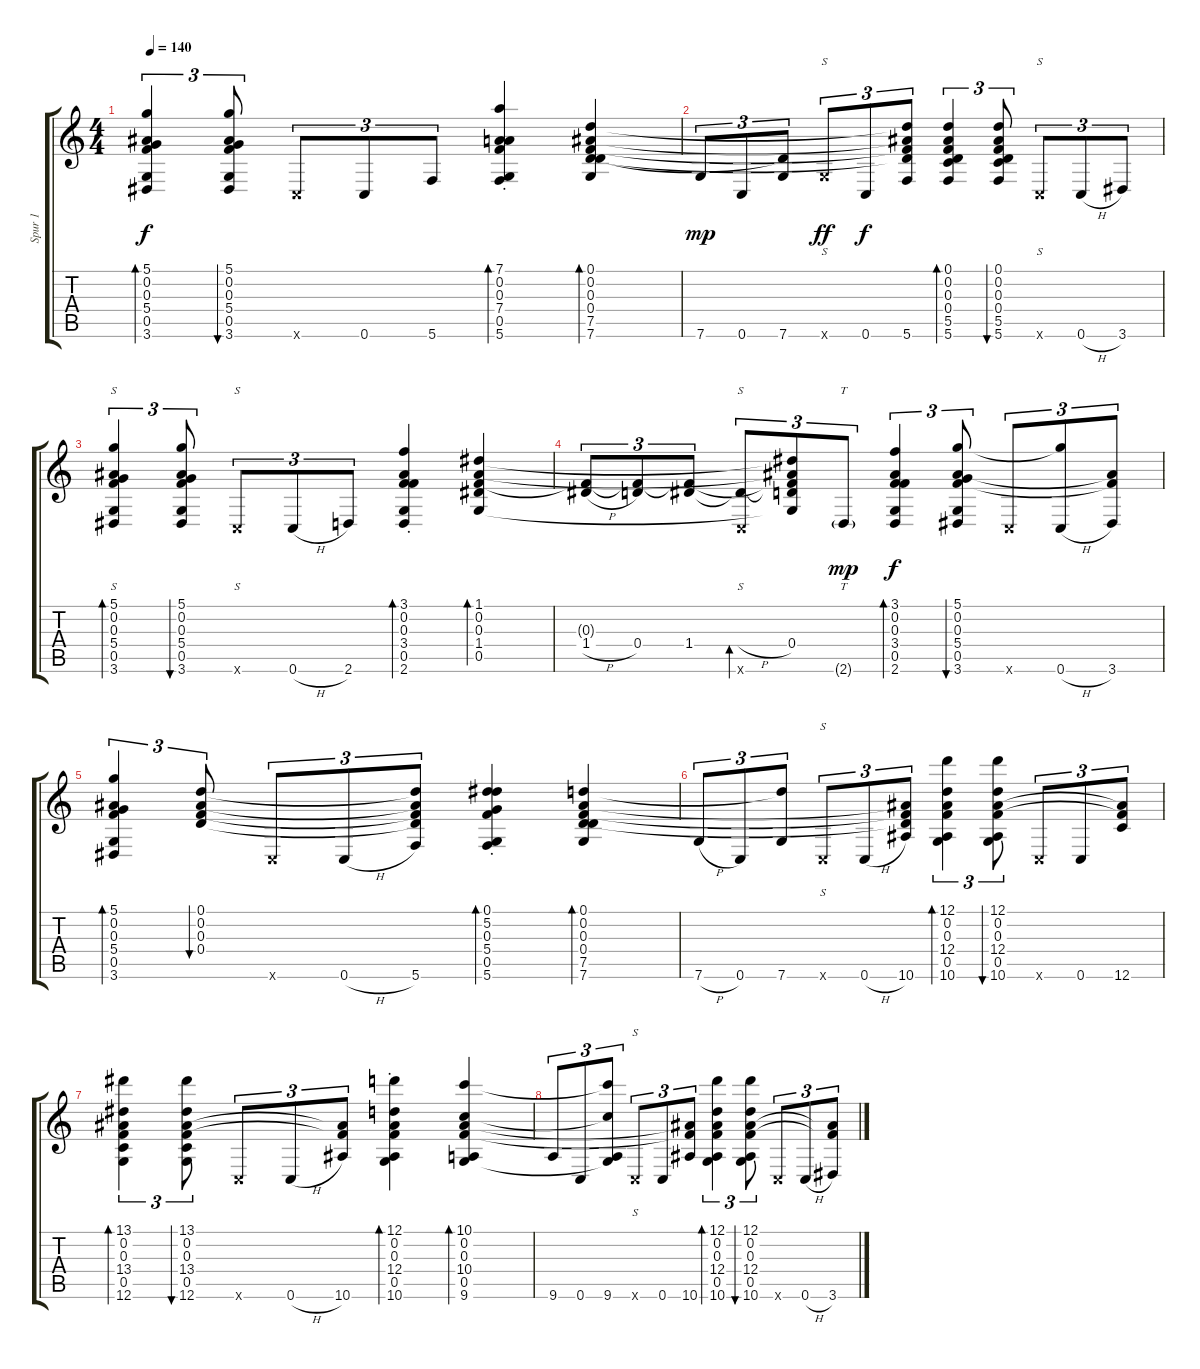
\track ("Spur 1" "Spur 1") {instrument acousticguitarsteel}
\staff {score tabs}
\tuning (D4 Bb3 F3 D3 G2 C2) {hide}
\ts (4 4)
\tempo 140
\clef g2
\ks c
(5.1 0.2 0.3 5.4 0.5 3.6).4{tu (3 2) bd 120 dy f} (5.1 0.2 0.3 5.4 0.5 3.6).8{tu (3 2) bu 60} 0.6{x}.8{tu (3 2)} 0.6.8{tu (3 2)} 5.6.8{tu (3 2)} (7.1{st} 0.2{st} 0.3{st} 7.4{st} 0.5{st} 5.6{st}).4{bd 120} (0.1 0.2 0.3 0.4 7.5 7.6).4{bd 240} |
7.6.8{tu (3 2) dy mp} 0.6.8{tu (3 2)} (7.5{t} 7.6).8{tu (3 2)} 7.6{x}.8{s tu (3 2) dy ff} 0.6.8{tu (3 2) dy f} (0.1{t} 0.2{t} 0.3{t} 0.4{t} 5.6).8{tu (3 2)} (0.1 0.2 0.3 0.4 5.5 5.6).4{tu (3 2) bd 120} (0.1 0.2 0.3 0.4 5.5 5.6).8{tu (3 2) bu 120} 0.6{x}.8{s tu (3 2)} 0.6{h}.8{tu (3 2)} 3.6.8{tu (3 2)} |
(5.1 0.2 0.3 5.4 0.5 3.6).4{s tu (3 2) bd 60} (5.1 0.2 0.3 5.4 0.5 3.6).8{tu (3 2) bu 60} 0.6{x}.8{s tu (3 2)} 0.6{h}.8{tu (3 2)} 2.6.8{tu (3 2)} (3.1{st} 0.2{st} 0.3{st} 3.4{st} 0.5{st} 2.6{st}).4{bd 60} (1.1 0.2 0.3 1.4 0.5).4{bd 60} |
(0.3{t} 1.4{h}).8{tu (3 2)} (0.3{t} 0.4).8{tu (3 2)} (0.3{t} 1.4).8{tu (3 2)} (1.4{h t} 0.6{x}).8{s tu (3 2) bd 60} (1.1{t} 0.2{t} 0.3{t} 0.4 0.5{t}).8{tu (3 2)} 2.6{g}.8{tt tu (3 2) dy mp} (3.1 0.2 0.3 3.4 0.5 2.6).4{tu (3 2) bd 60 dy f} (5.1 0.2 0.3 5.4 0.5 3.6).8{tu (3 2) bu 60} 0.6{x}.8{tu (3 2)} (5.1{t} 0.6{h}).8{tu (3 2)} (0.2{t} 0.3{t} 3.6).8{tu (3 2)} |
(5.1 0.2 0.3 5.4 0.5 3.6).4{tu (3 2) bd 60} (0.1 0.2 0.3 0.4).8{tu (3 2) bu 60} 0.6{x}.8{tu (3 2)} 0.6{h}.8{tu (3 2)} (0.1{t} 0.2{t} 0.3{t} 0.4{t} 5.6).8{tu (3 2)} (0.1{st} 5.2{st} 0.3{st} 5.4{st} 0.5{st} 5.6{st}).4{bd 60} (0.1 0.2 0.3 0.4 7.5 7.6).4{bd 60} |
7.6{h}.8{tu (3 2)} 0.6.8{tu (3 2)} (0.1{t} 7.6).8{tu (3 2)} 0.6{x}.8{s tu (3 2)} 0.6{h}.8{tu (3 2)} (0.2{t} 0.3{t} 0.4{t} 10.6).8{tu (3 2)} (12.1 0.2 0.3 12.4 0.5 10.6).4{tu (3 2) bd 60} (12.1 0.2 0.3 12.4 0.5 10.6).8{tu (3 2) bu 60} 0.6{x}.8{tu (3 2)} 0.6.8{tu (3 2)} (0.2{t} 0.3{t} 12.6).8{tu (3 2)} |
(13.1 0.2 0.3 13.4 0.5 12.6).4{tu (3 2) bd 60} (13.1 0.2 0.3 13.4 0.5 12.6).8{tu (3 2) bu 60} 0.6{x}.8{tu (3 2)} 0.6{h}.8{tu (3 2)} (0.2{t} 0.3{t} 10.6).8{tu (3 2)} (12.1{st} 0.2{st} 0.3{st} 12.4{st} 0.5{st} 10.6{st}).4{bd 60} (10.1 0.2 0.3 10.4 0.5 9.6).4{bd 60} |
9.6.8{tu (3 2)} 0.6.8{tu (3 2)} (10.1{t} 10.4{t} 0.5{t} 9.6).8{tu (3 2)} 0.6{x}.8{s tu (3 2)} 0.6.8{tu (3 2)} (0.2{t} 0.3{t} 10.6).8{tu (3 2)} (12.1 0.2 0.3 12.4 0.5 10.6).4{tu (3 2) bd 60} (12.1 0.2 0.3 12.4 0.5 10.6).8{tu (3 2) bu 60} 0.6{x}.8{tu (3 2)} 0.6{h}.8{tu (3 2)} (0.2{t} 0.3{t} 3.6).8{tu (3 2)}
